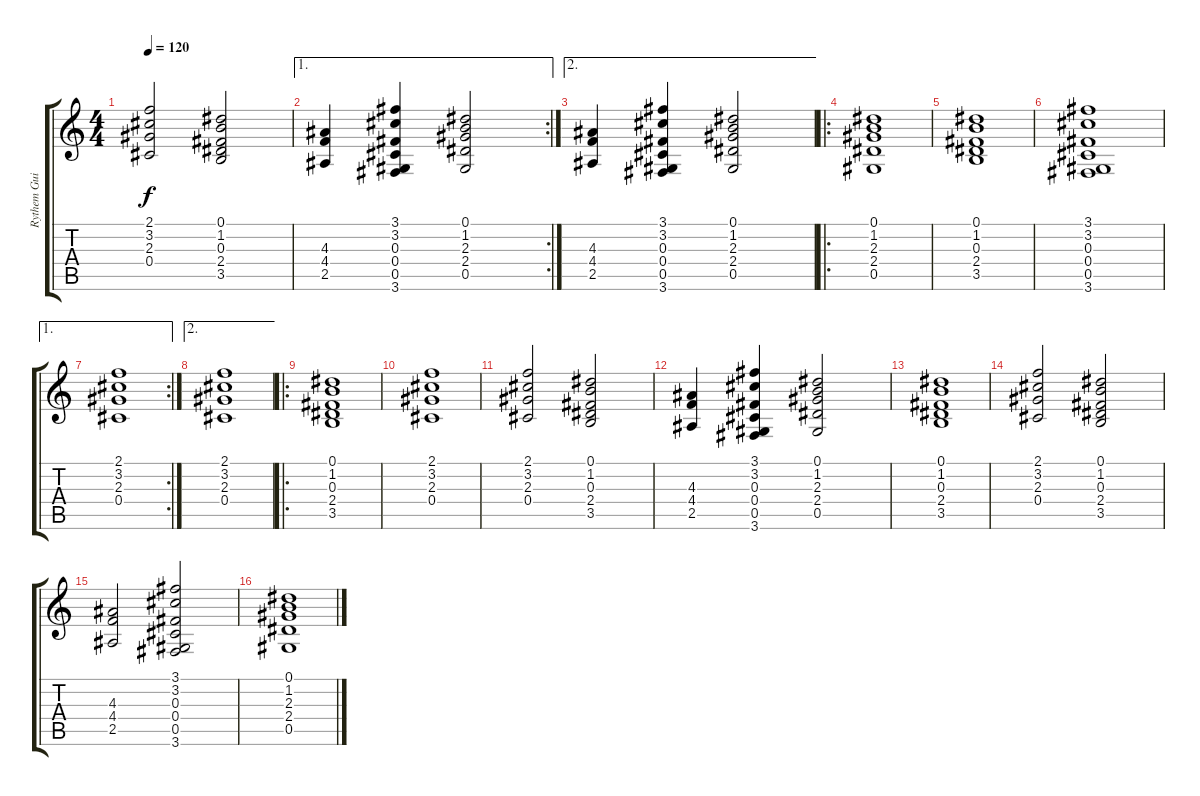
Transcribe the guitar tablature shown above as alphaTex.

\track ("Rythem Guitar" "Rythem Gui") {instrument overdrivenguitar}
\staff {score tabs}
\tuning (Eb4 Bb3 Gb3 Db3 Ab2 Eb2) {hide}
\ts (4 4)
\tempo 120
\clef g2
\ks c
(2.1 3.2 2.3 0.4).2{dy f} (0.1 1.2 0.3 2.4 3.5).2 |
\ae 1
\rc 2
(4.3 4.4 2.5).4 (3.1 3.2 0.3 0.4 0.5 3.6).4 (0.1 1.2 2.3 2.4 0.5).2 |
\ae 2
(4.3 4.4 2.5).4 (3.1 3.2 0.3 0.4 0.5 3.6).4 (0.1 1.2 2.3 2.4 0.5).2 |
\ro
(0.1 1.2 2.3 2.4 0.5).1 |
(0.1 1.2 0.3 2.4 3.5).1 |
(3.1 3.2 0.3 0.4 0.5 3.6).1 |
\ae 1
\rc 2
(2.1 3.2 2.3 0.4).1 |
\ae 2
(2.1 3.2 2.3 0.4).1 |
\ro
(0.1 1.2 0.3 2.4 3.5).1 |
(2.1 3.2 2.3 0.4).1 |
(2.1 3.2 2.3 0.4).2 (0.1 1.2 0.3 2.4 3.5).2 |
(4.3 4.4 2.5).4 (3.1 3.2 0.3 0.4 0.5 3.6).4 (0.1 1.2 2.3 2.4 0.5).2 |
(0.1 1.2 0.3 2.4 3.5).1 |
(2.1 3.2 2.3 0.4).2 (0.1 1.2 0.3 2.4 3.5).2 |
(4.3 4.4 2.5).2 (3.1 3.2 0.3 0.4 0.5 3.6).2 |
(0.1 1.2 2.3 2.4 0.5).1
